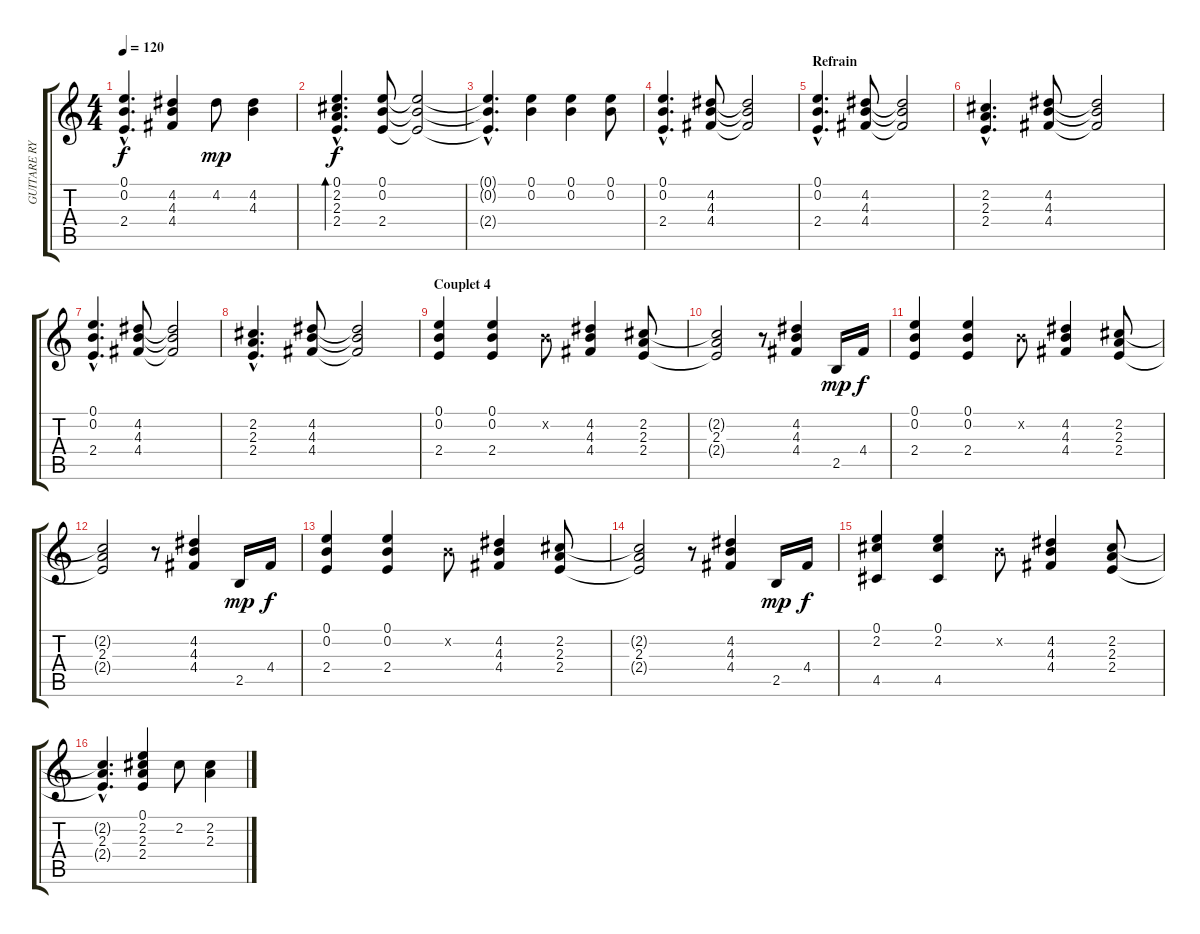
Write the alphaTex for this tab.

\track ("GUITARE RYTHMIQUE" "GUITARE RY") {instrument acousticguitarsteel}
\staff {score tabs}
\tuning (E4 B3 G3 D3 A2 E2) {hide}
\ts (4 4)
\tempo 120
\clef g2
\ks c
(0.1{hac} 0.2{hac} 2.4{hac}).4{d dy f} (4.2 4.3 4.4).4 4.2.8{dy mp} (4.2 4.3).4 |
(0.1{hac} 2.2{hac} 2.3{hac} 2.4{hac}).4{d bd 60 dy f} (0.1 0.2 2.4).8 (0.1{t} 0.2{t} 2.4{t}).2 |
(0.1{hac t} 0.2{hac t} 2.4{hac t}).4{d} (0.1 0.2).4 (0.1 0.2).4 (0.1 0.2).8 |
(0.1{hac} 0.2{hac} 2.4{hac}).4{d} (4.2 4.3 4.4).8 (4.2{t} 4.3{t} 4.4{t}).2 |
\section ("" "Refrain")
(0.1{hac} 0.2{hac} 2.4{hac}).4{d} (4.2 4.3 4.4).8 (4.2{t} 4.3{t} 4.4{t}).2 |
(2.2{hac} 2.3{hac} 2.4{hac}).4{d} (4.2 4.3 4.4).8 (4.2{t} 4.3{t} 4.4{t}).2 |
(0.1{hac} 0.2{hac} 2.4{hac}).4{d} (4.2 4.3 4.4).8 (4.2{t} 4.3{t} 4.4{t}).2 |
(2.2{hac} 2.3{hac} 2.4{hac}).4{d} (4.2 4.3 4.4).8 (4.2{t} 4.3{t} 4.4{t}).2 |
\section ("" "Couplet 4")
(0.1 0.2 2.4).4 (0.1 0.2 2.4).4 0.2{x}.8 (4.2 4.3 4.4).4 (2.2 2.3 2.4).8 |
(2.2{t} 2.3 2.4{t}).2 r.8 (4.2 4.3 4.4).4 2.5.16{dy mp} 4.4.16{dy f} |
(0.1 0.2 2.4).4 (0.1 0.2 2.4).4 0.2{x}.8 (4.2 4.3 4.4).4 (2.2 2.3 2.4).8 |
(2.2{t} 2.3 2.4{t}).2 r.8 (4.2 4.3 4.4).4 2.5.16{dy mp} 4.4.16{dy f} |
(0.1 0.2 2.4).4 (0.1 0.2 2.4).4 0.2{x}.8 (4.2 4.3 4.4).4 (2.2 2.3 2.4).8 |
(2.2{t} 2.3 2.4{t}).2 r.8 (4.2 4.3 4.4).4 2.5.16{dy mp} 4.4.16{dy f} |
(0.1 2.2 4.5).4 (0.1 2.2 4.5).4 0.2{x}.8 (4.2 4.3 4.4).4 (2.2 2.3 2.4).8 |
(2.2{hac t} 2.3{hac} 2.4{hac t}).4{d} (0.1 2.2 2.3 2.4).4 2.2.8 (2.2 2.3).4
